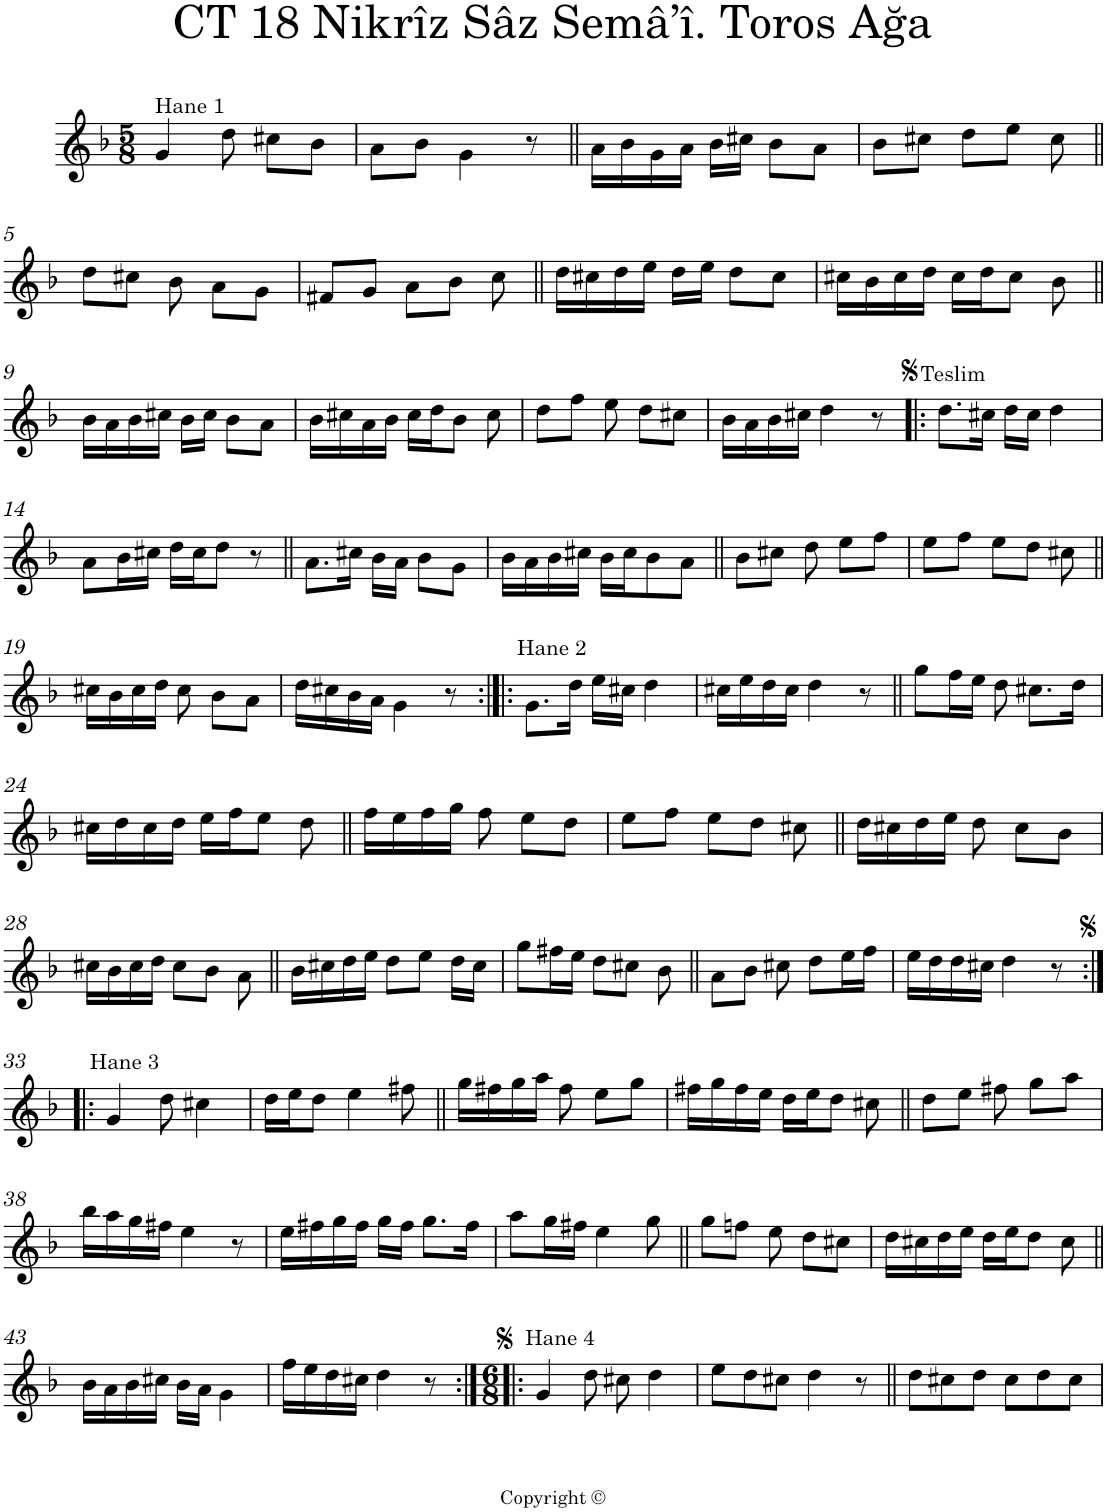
**kern
*part1
*staff1
*I"Piano
*I'Pno
*clefG2
*k[b-]
*F:
*M5/8
=1
!LO:TX:a:t=Hane 1
4g/
8dd\
8cc#X\L
8b-\J
=2
8a\L
8b-\J
4g\
8r
=3||
16a\LL
16b-\
16g\
16a\JJ
16b-\LL
16cc#X\JJ
8b-\L
8a\J
=4
8b-\L
8cc#X\J
8dd\L
8ee\J
8cc#\
!!LO:LB:g=z
=5||
8dd\L
8cc#X\J
8b-\
8a\L
8g\J
=6
8f#X/L
8g/J
8a\L
8b-\J
8cc\
=7||
16dd\LL
16cc#X\
16dd\
16ee\JJ
16dd\LL
16ee\JJ
8dd\L
8cc#\J
=8
16cc#X\LL
16b-\
16cc#\
16dd\JJ
16cc#\LL
16dd\J
8cc#\J
8b-\
!!LO:LB:g=z
=9||
16b-\LL
16a\
16b-\
16cc#X\JJ
16b-\LL
16cc#\JJ
8b-\L
8a\J
=10
16b-\LL
16cc#X\
16a\
16b-\JJ
16cc#\LL
16dd\J
8b-\J
8cc#\
=11
8dd\L
8ff\J
8ee\
8dd\L
8cc#X\J
=12
16b-\LL
16a\
16b-\
16cc#X\JJ
4dd\
8r
=13!|:
!LO:TX:a:t=Teslim
8.dd\L
16cc#X\Jk
16dd\LL
16cc#\JJ
4dd\
!!LO:LB:g=z
=14
8a\L
16b-\L
16cc#X\JJ
16dd\LL
16cc#\J
8dd\J
8r
=15||
8.a\L
16cc#X\Jk
16b-\LL
16a\JJ
8b-\L
8g\J
=16
16b-\LL
16a\
16b-\
16cc#X\JJ
16b-\LL
16cc#\J
8b-\
8a\J
=17||
8b-\L
8cc#X\J
8dd\
8ee\L
8ff\J
=18
8ee\L
8ff\J
8ee\L
8dd\J
8cc#X\
!!LO:LB:g=z
=19||
16cc#X\LL
16b-\
16cc#\
16dd\JJ
8cc#\
8b-\L
8a\J
=20
16dd\LL
16cc#X\
16b-\
16a\JJ
4g\
8r
=21:|!|:
!LO:TX:a:t=Hane 2
8.g\L
16dd\Jk
16ee\LL
16cc#X\JJ
4dd\
=22
16cc#X\LL
16ee\
16dd\
16cc#\JJ
4dd\
8r
=23||
8gg\L
16ff\L
16ee\JJ
8dd\
8.cc#X\L
16dd\Jk
!!LO:LB:g=z
=24
16cc#X\LL
16dd\
16cc#\
16dd\JJ
16ee\LL
16ff\J
8ee\J
8dd\
=25||
16ff\LL
16ee\
16ff\
16gg\JJ
8ff\
8ee\L
8dd\J
=26
8ee\L
8ff\J
8ee\L
8dd\J
8cc#X\
=27||
16dd\LL
16cc#X\
16dd\
16ee\JJ
8dd\
8cc#\L
8b-\J
!!LO:LB:g=z
=28
16cc#X\LL
16b-\
16cc#\
16dd\JJ
8cc#\L
8b-\J
8a\
=29||
16b-\LL
16cc#X\
16dd\
16ee\JJ
8dd\L
8ee\J
16dd\LL
16cc#\JJ
=30
8gg\L
16ff#X\L
16ee\JJ
8dd\L
8cc#X\J
8b-\
=31||
8a\L
8b-\J
8cc#X\
8dd\L
16ee\L
16ff\JJ
=32
16ee\LL
16dd\
16dd\
16cc#X\JJ
4dd\
8r
!!LO:LB:g=z
=33:|!|:
!LO:TX:a:t=Hane 3
4g/
8dd\
4cc#X\
=34
16dd\LL
16ee\J
8dd\J
4ee\
8ff#X\
=35||
16gg\LL
16ff#X\
16gg\
16aa\JJ
8ff#\
8ee\L
8gg\J
=36
16ff#X\LL
16gg\
16ff#\
16ee\JJ
16dd\LL
16ee\J
8dd\J
8cc#X\
=37||
8dd\L
8ee\J
8ff#X\
8gg\L
8aa\J
!!LO:LB:g=z
=38
16bb-\LL
16aa\
16gg\
16ff#X\JJ
4ee\
8r
=39
16ee\LL
16ff#X\
16gg\
16ff#\JJ
16gg\LL
16ff#\JJ
8.gg\L
16ff#\Jk
=40
8aa\L
16gg\L
16ff#X\JJ
4ee\
8gg\
=41||
8gg\L
8ffn\J
8ee\
8dd\L
8cc#X\J
=42
16dd\LL
16cc#X\
16dd\
16ee\JJ
16dd\LL
16ee\J
8dd\J
8cc#\
!!LO:LB:g=z
=43||
16b-\LL
16a\
16b-\
16cc#X\JJ
16b-\LL
16a\JJ
4g\
=44
16ff\LL
16ee\
16dd\
16cc#X\JJ
4dd\
8r
=45:|!|:
*M6/8
!LO:TX:a:t=Hane 4
4g/
8dd\
8cc#X\
4dd\
=46
8ee\L
8dd\
8cc#X\J
4dd\
8r
=47||
8dd\L
8cc#X\
8dd\J
8cc#\L
8dd\
8cc#\J
=
*-
